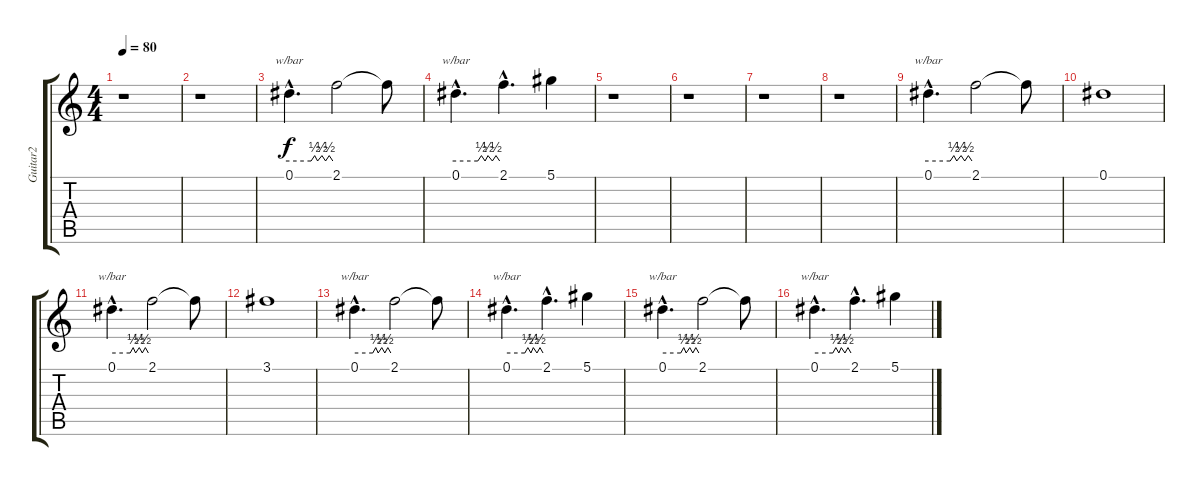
\track ("Guitar2" "Guitar2") {instrument distortionguitar}
\staff {score tabs}
\tuning (Eb4 Bb3 Gb3 Db3 Ab2 Eb2) {hide}
\ts (4 4)
\tempo 80
\clef g2
\ks c
r.1{dy f instrument distortionguitar} |
r.1 |
0.1{hac}.4{d tbe (custom default 0 0 30 0 35 2 39 0 45 2 50 0 55 2 60 0) instrument electricguitarjazz} 2.1.2 2.1{t}.8 |
0.1{hac}.4{d tbe (custom default 0 0 30 0 35 2 40 0 44 2 50 0 55 2 60 0)} 2.1{hac}.4{d} 5.1.4 |
r.1 |
r.1 |
r.1 |
r.1 |
0.1{hac}.4{d tbe (custom default 0 0 30 0 35 2 39 0 45 2 50 0 55 2 60 0)} 2.1.2 2.1{t}.8 |
0.1.1 |
0.1{hac}.4{d tbe (custom default 0 0 30 0 35 2 39 0 45 2 50 0 55 2 60 0)} 2.1.2 2.1{t}.8 |
3.1.1 |
0.1{hac}.4{d tbe (custom default 0 0 30 0 35 2 39 0 45 2 50 0 55 2 60 0)} 2.1.2 2.1{t}.8 |
0.1{hac}.4{d tbe (custom default 0 0 30 0 35 2 40 0 44 2 50 0 55 2 60 0)} 2.1{hac}.4{d} 5.1.4 |
0.1{hac}.4{d tbe (custom default 0 0 30 0 35 2 39 0 45 2 50 0 55 2 60 0)} 2.1.2 2.1{t}.8 |
0.1{hac}.4{d tbe (custom default 0 0 30 0 35 2 40 0 44 2 50 0 55 2 60 0)} 2.1{hac}.4{d} 5.1.4
